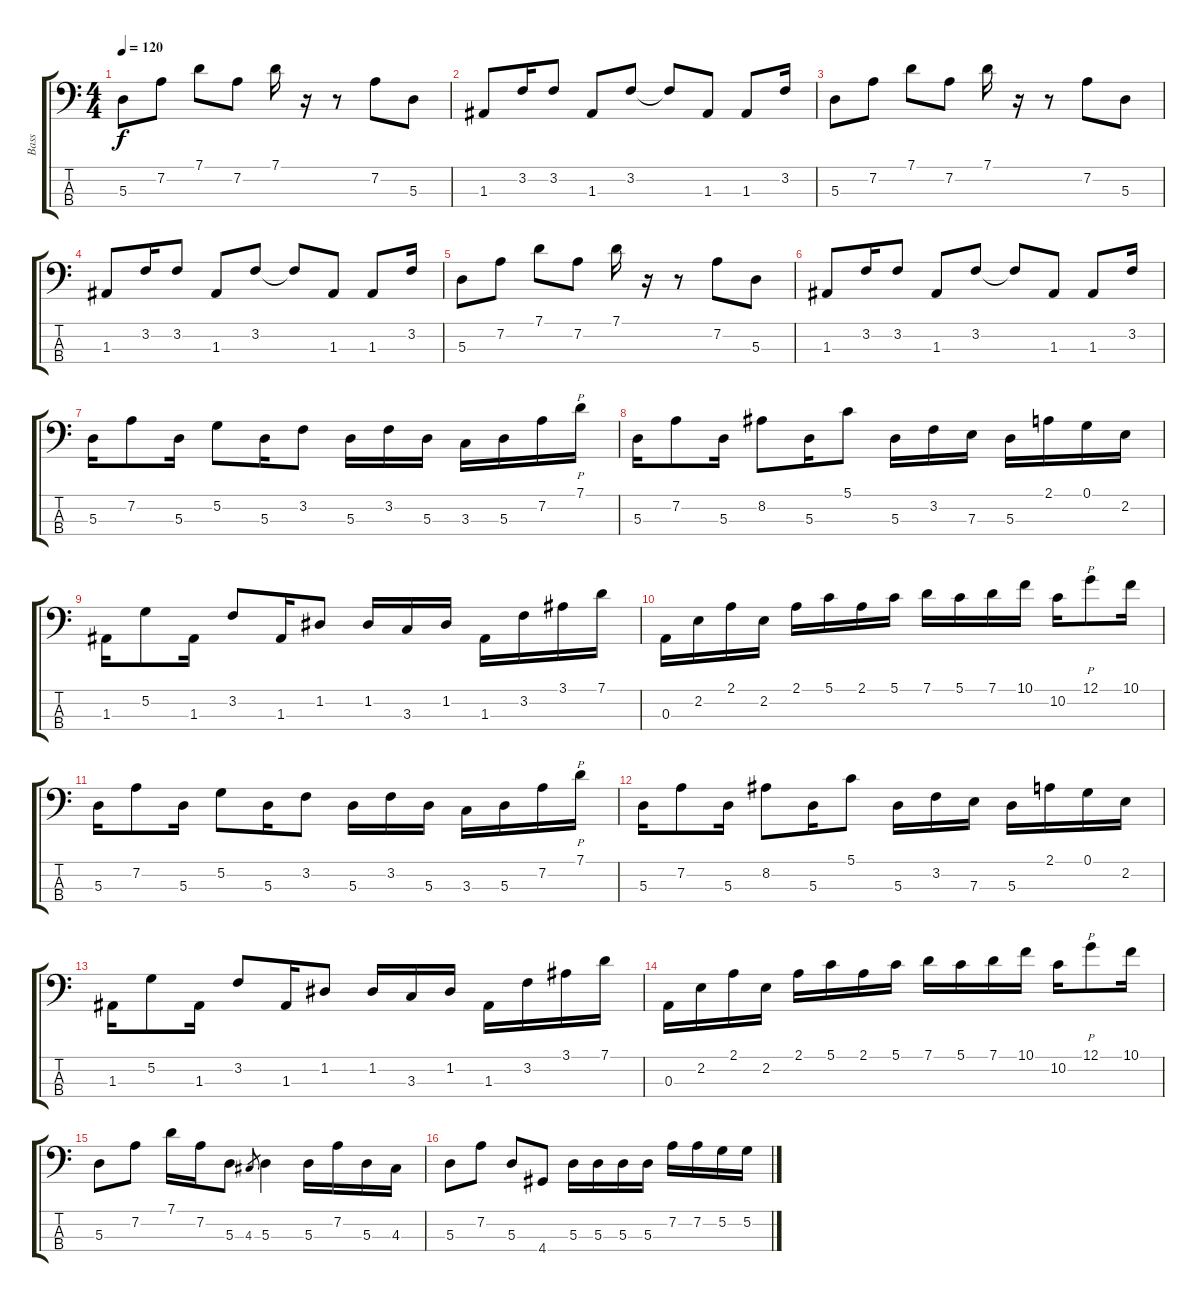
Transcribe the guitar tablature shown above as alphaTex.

\track ("Bass" "Bass") {instrument electricbassfinger}
\staff {score tabs}
\tuning (G2 D2 A1 E1) {hide}
\ts (4 4)
\tempo 120
\clef f4
\ks c
5.3.8{dy f} 7.2.8 7.1.8 7.2.8 7.1.16 r.16 r.8 7.2.8 5.3.8 |
1.3.8 3.2.16 3.2.8 1.3.8 3.2.8 3.2{t}.8 1.3.8 1.3.8 3.2.16 |
5.3.8 7.2.8 7.1.8 7.2.8 7.1.16 r.16 r.8 7.2.8 5.3.8 |
1.3.8 3.2.16 3.2.8 1.3.8 3.2.8 3.2{t}.8 1.3.8 1.3.8 3.2.16 |
5.3.8 7.2.8 7.1.8 7.2.8 7.1.16 r.16 r.8 7.2.8 5.3.8 |
1.3.8 3.2.16 3.2.8 1.3.8 3.2.8 3.2{t}.8 1.3.8 1.3.8 3.2.16 |
5.3.16{instrument slapbass1} 7.2.8 5.3.16 5.2.8 5.3.16 3.2.8 5.3.16 3.2.16 5.3.16 3.3.16 5.3.16 7.2.16 7.1.16{p} |
5.3.16 7.2.8 5.3.16 8.2.8 5.3.16 5.1.8 5.3.16 3.2.16 7.3.16 5.3.16 2.1.16 0.1.16 2.2.16 |
1.3.16 5.2.8 1.3.16 3.2.8 1.3.16 1.2.8 1.2.16 3.3.16 1.2.16 1.3.16 3.2.16 3.1.16 7.1.16 |
0.3.16 2.2.16 2.1.16 2.2.16 2.1.16 5.1.16 2.1.16 5.1.16 7.1.16 5.1.16 7.1.16 10.1.16 10.2.16 12.1.8{p} 10.1.16 |
5.3.16 7.2.8 5.3.16 5.2.8 5.3.16 3.2.8 5.3.16 3.2.16 5.3.16 3.3.16 5.3.16 7.2.16 7.1.16{p} |
5.3.16 7.2.8 5.3.16 8.2.8 5.3.16 5.1.8 5.3.16 3.2.16 7.3.16 5.3.16 2.1.16 0.1.16 2.2.16 |
1.3.16 5.2.8 1.3.16 3.2.8 1.3.16 1.2.8 1.2.16 3.3.16 1.2.16 1.3.16 3.2.16 3.1.16 7.1.16 |
0.3.16 2.2.16 2.1.16 2.2.16 2.1.16 5.1.16 2.1.16 5.1.16 7.1.16 5.1.16 7.1.16 10.1.16 10.2.16 12.1.8{p} 10.1.16 |
5.3.8{instrument electricbassfinger} 7.2.8 7.1.16 7.2.16 5.3.8 4.3.8{gr} 5.3.4 5.3.16 7.2.16 5.3.16 4.3.16 |
5.3.8 7.2.8 5.3.8 4.4.8 5.3.16 5.3.16 5.3.16 5.3.16 7.2.16 7.2.16 5.2.16 5.2.16
